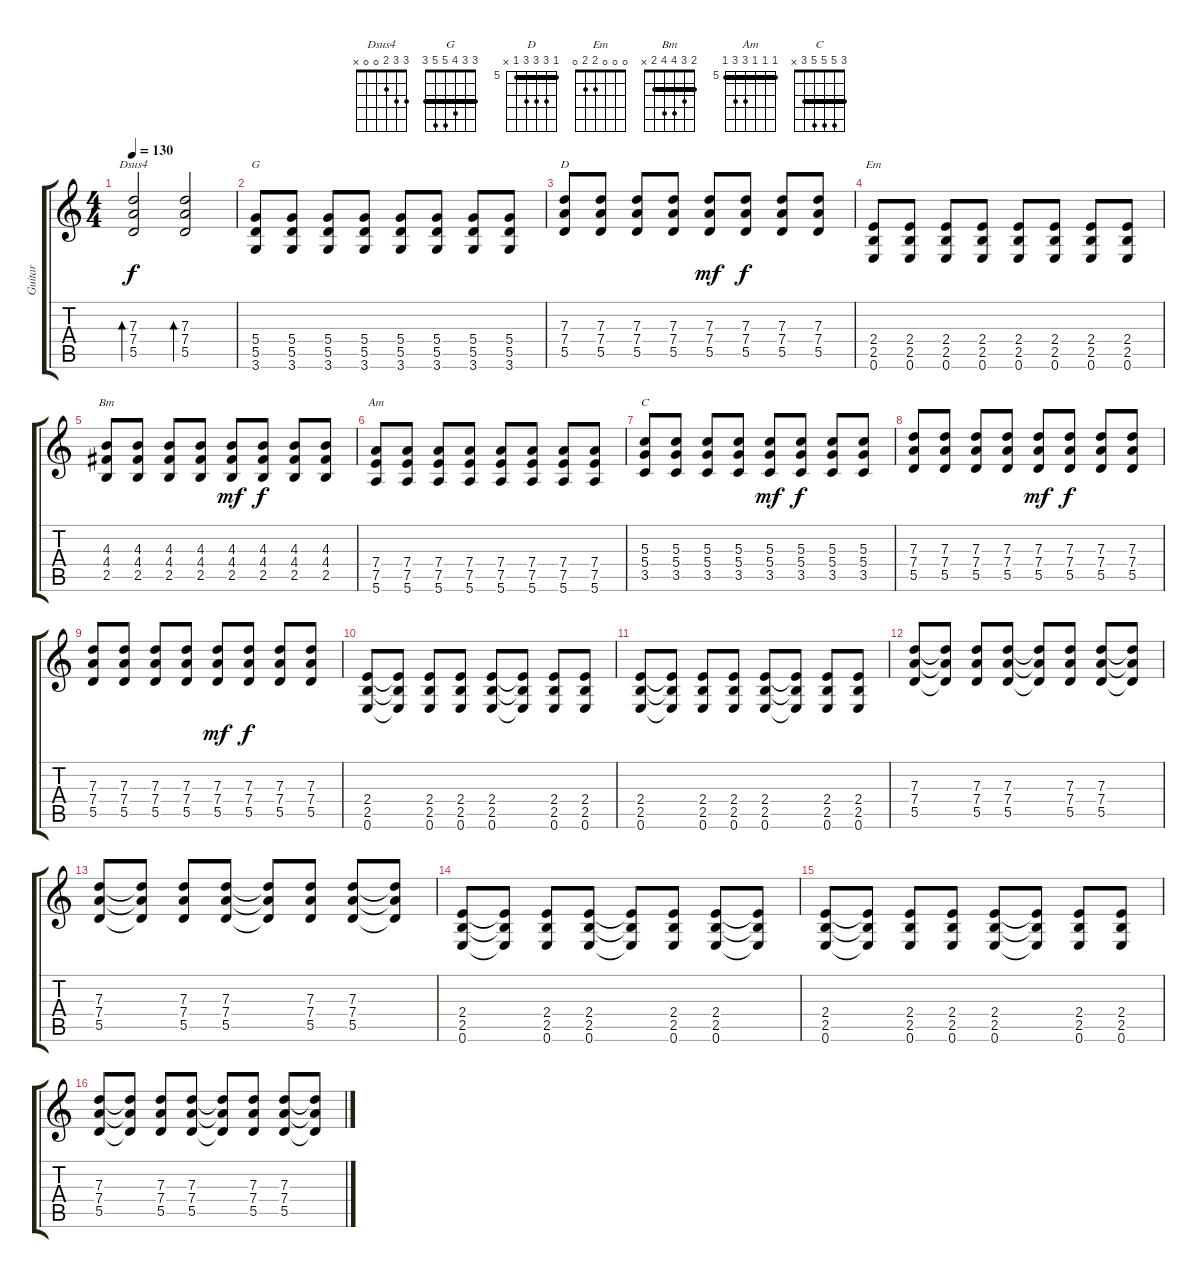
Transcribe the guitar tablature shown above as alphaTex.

\track ("Guitar" "Guitar") {instrument overdrivenguitar}
\staff {score tabs}
\tuning (E4 B3 G3 D3 A2 E2) {hide}
\chord ("Dsus4" 3 3 2 0 0 x)
\chord ("G" 3 3 4 5 5 3) {barre 3}
\chord ("D" 5 7 7 7 5 x) {firstfret 5 barre 5}
\chord ("Em" 0 0 0 2 2 0)
\chord ("Bm" 2 3 4 4 2 x) {barre 2}
\chord ("Am" 5 5 5 7 7 5) {firstfret 5 barre 5}
\chord ("C" 3 5 5 5 3 x) {barre 3}
\ts (4 4)
\tempo 130
\clef g2
\ks c
(7.3 7.4 5.5).2{bd 120 ch "Dsus4" dy f} (7.3 7.4 5.5).2{bd 60} |
(5.4 5.5 3.6).8{ch "G"} (5.4 5.5 3.6).8 (5.4 5.5 3.6).8 (5.4 5.5 3.6).8 (5.4 5.5 3.6).8 (5.4 5.5 3.6).8 (5.4 5.5 3.6).8 (5.4 5.5 3.6).8 |
(7.3 7.4 5.5).8{ch "D"} (7.3 7.4 5.5).8 (7.3 7.4 5.5).8 (7.3 7.4 5.5).8 (7.3 7.4 5.5).8{dy mf} (7.3 7.4 5.5).8{dy f} (7.3 7.4 5.5).8 (7.3 7.4 5.5).8 |
(2.4 2.5 0.6).8{ch "Em"} (2.4 2.5 0.6).8 (2.4 2.5 0.6).8 (2.4 2.5 0.6).8 (2.4 2.5 0.6).8 (2.4 2.5 0.6).8 (2.4 2.5 0.6).8 (2.4 2.5 0.6).8 |
(4.3 4.4 2.5).8{ch "Bm"} (4.3 4.4 2.5).8 (4.3 4.4 2.5).8 (4.3 4.4 2.5).8 (4.3 4.4 2.5).8{dy mf} (4.3 4.4 2.5).8{dy f} (4.3 4.4 2.5).8 (4.3 4.4 2.5).8 |
(7.4 7.5 5.6).8{ch "Am"} (7.4 7.5 5.6).8 (7.4 7.5 5.6).8 (7.4 7.5 5.6).8 (7.4 7.5 5.6).8 (7.4 7.5 5.6).8 (7.4 7.5 5.6).8 (7.4 7.5 5.6).8 |
(5.3 5.4 3.5).8{ch "C"} (5.3 5.4 3.5).8 (5.3 5.4 3.5).8 (5.3 5.4 3.5).8 (5.3 5.4 3.5).8{dy mf} (5.3 5.4 3.5).8{dy f} (5.3 5.4 3.5).8 (5.3 5.4 3.5).8 |
(7.3 7.4 5.5).8 (7.3 7.4 5.5).8 (7.3 7.4 5.5).8 (7.3 7.4 5.5).8 (7.3 7.4 5.5).8{dy mf} (7.3 7.4 5.5).8{dy f} (7.3 7.4 5.5).8 (7.3 7.4 5.5).8 |
(7.3 7.4 5.5).8 (7.3 7.4 5.5).8 (7.3 7.4 5.5).8 (7.3 7.4 5.5).8 (7.3 7.4 5.5).8{dy mf} (7.3 7.4 5.5).8{dy f} (7.3 7.4 5.5).8 (7.3 7.4 5.5).8 |
(2.4 2.5 0.6).8 (2.4{t} 2.5{t} 0.6{t}).8 (2.4 2.5 0.6).8 (2.4 2.5 0.6).8 (2.4 2.5 0.6).8 (2.4{t} 2.5{t} 0.6{t}).8 (2.4 2.5 0.6).8 (2.4 2.5 0.6).8 |
(2.4 2.5 0.6).8 (2.4{t} 2.5{t} 0.6{t}).8 (2.4 2.5 0.6).8 (2.4 2.5 0.6).8 (2.4 2.5 0.6).8 (2.4{t} 2.5{t} 0.6{t}).8 (2.4 2.5 0.6).8 (2.4 2.5 0.6).8 |
(7.3 7.4 5.5).8 (7.3{t} 7.4{t} 5.5{t}).8 (7.3 7.4 5.5).8 (7.3 7.4 5.5).8 (7.3{t} 7.4{t} 5.5{t}).8 (7.3 7.4 5.5).8 (7.3 7.4 5.5).8 (7.3{t} 7.4{t} 5.5{t}).8 |
(7.3 7.4 5.5).8 (7.3{t} 7.4{t} 5.5{t}).8 (7.3 7.4 5.5).8 (7.3 7.4 5.5).8 (7.3{t} 7.4{t} 5.5{t}).8 (7.3 7.4 5.5).8 (7.3 7.4 5.5).8 (7.3{t} 7.4{t} 5.5{t}).8 |
(2.4 2.5 0.6).8 (2.4{t} 2.5{t} 0.6{t}).8 (2.4 2.5 0.6).8 (2.4 2.5 0.6).8 (2.4{t} 2.5{t} 0.6{t}).8 (2.4 2.5 0.6).8 (2.4 2.5 0.6).8 (2.4{t} 2.5{t} 0.6{t}).8 |
(2.4 2.5 0.6).8 (2.4{t} 2.5{t} 0.6{t}).8 (2.4 2.5 0.6).8 (2.4 2.5 0.6).8 (2.4 2.5 0.6).8 (2.4{t} 2.5{t} 0.6{t}).8 (2.4 2.5 0.6).8 (2.4 2.5 0.6).8 |
(7.3 7.4 5.5).8 (7.3{t} 7.4{t} 5.5{t}).8 (7.3 7.4 5.5).8 (7.3 7.4 5.5).8 (7.3{t} 7.4{t} 5.5{t}).8 (7.3 7.4 5.5).8 (7.3 7.4 5.5).8 (7.3{t} 7.4{t} 5.5{t}).8
